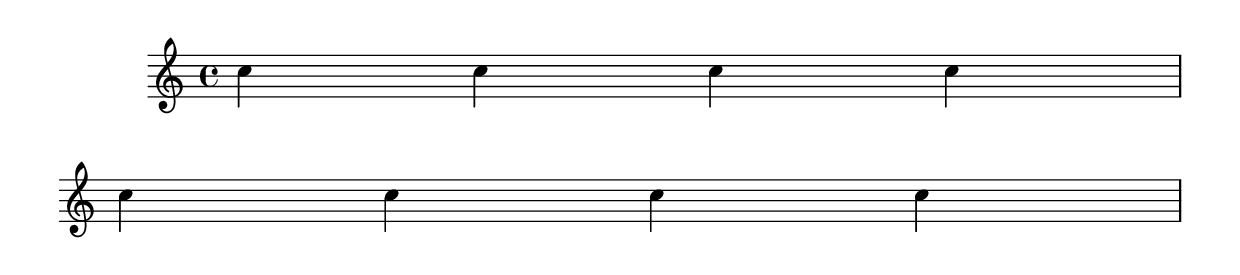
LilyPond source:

%% Do not edit this file; it is automatically
%% generated from LSR http://lsr.dsi.unimi.it
%% This file is in the public domain.
\version "2.13.10"

\header {
  lsrtags = "rhythms, contexts-and-engravers"

%% Translation of GIT committish: 5cab62e8738ff02eead438042743116391f306f5
  texidoces = "

Se pueden eliminar completamente los números de compás quitando el
grabador @code{Bar_number_engraver} del contexto de @code{Score}.

"

  doctitlees = "Suprimir los números de compás de toda la partitura"


%% Translation of GIT committish: d96023d8792c8af202c7cb8508010c0d3648899d
  texidocde = "
Taktnummern können vollkommen aus den Noten entfernt werden, indem
man den @code{Bar_number_engraver} aus dem @code{Score}-Kontext
entfernt.

"
  doctitlede = "Entfernung von Taktnummern in einer Partitur"


%% Translation of GIT committish: 21c8461ea87cd670a35a40b91d3ef20de03a0409
  texidocfr = "
Désactiver le graveur concerné --- @code{Bar_number_engraver} ---
donnera une partition  --- contexte @code{Score} --- sans numéros de
mesure.

"
  doctitlefr = "Supprimer les numéros de mesure d'une partition"


  texidoc = "
Bar numbers can be removed entirely by removing the
@code{Bar_number_engraver} from the @code{Score} context.

"
  doctitle = "Removing bar numbers from a score"
} % begin verbatim

\layout {
  \context {
    \Score
    \remove "Bar_number_engraver"
  }
}

\relative c'' {
  c4 c c c \break
  c4 c c c
}

